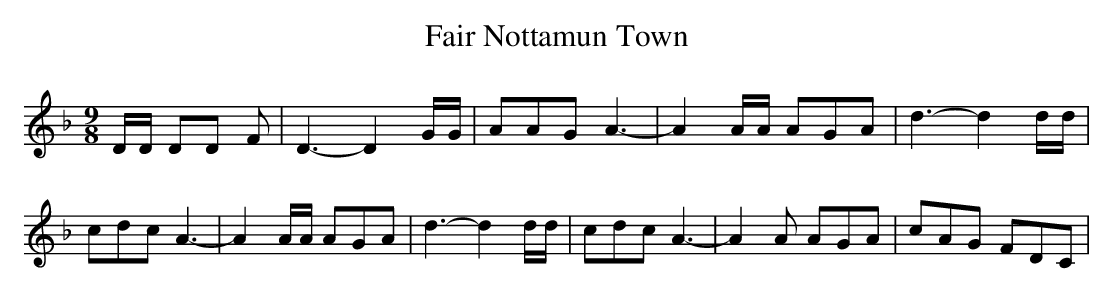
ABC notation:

X:1
T:Fair Nottamun Town
M:9/8
L:1/8
K:F
 D/2D/2 DD F| D3- D2 G/2G/2| AAG A3-| A2 A/2A/2 AGA| d3- d2 d/2d/2|\
 cdc A3-| A2 A/2A/2 AGA| d3- d2 d/2d/2| cdc A3-| A2 A AGA| cAG FDC|\
